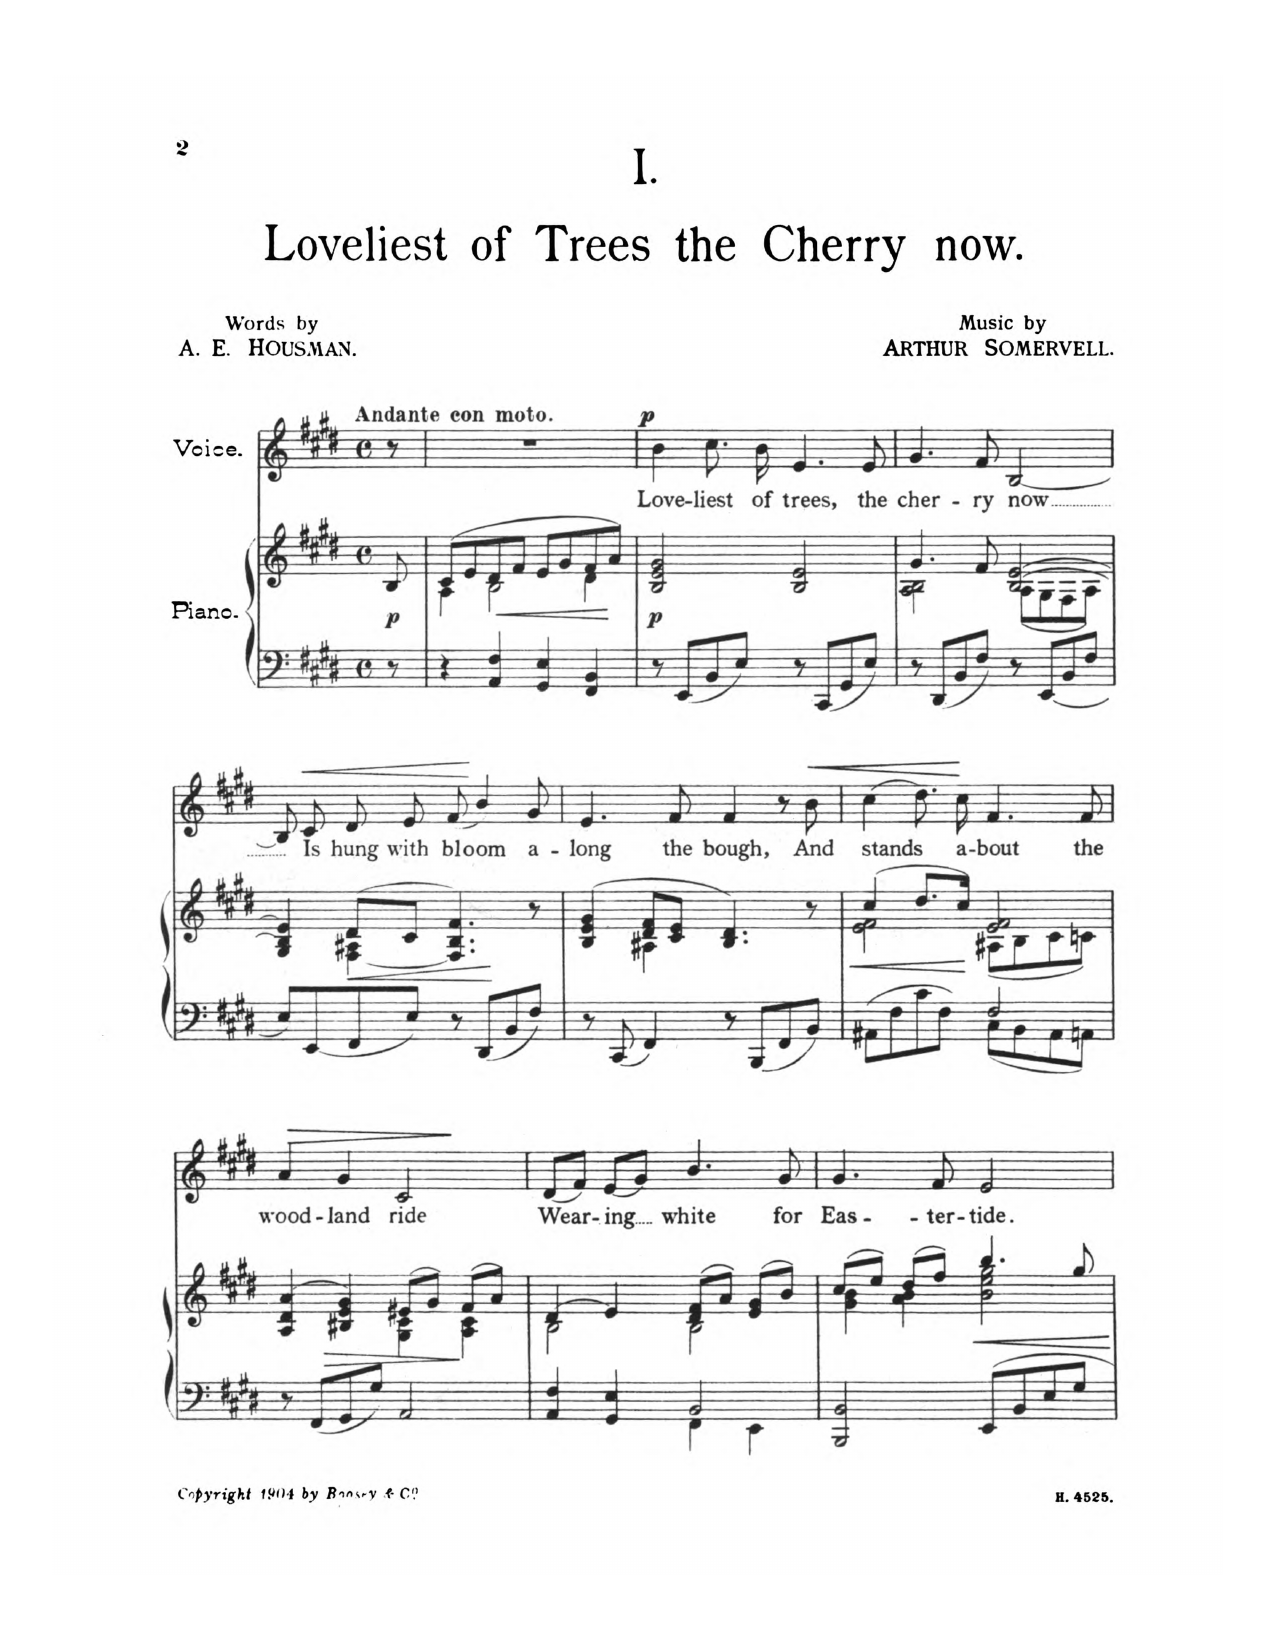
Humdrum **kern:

**kern	**kern	**dynam	**kern	**text	**dynam
*part2	*part2	*part2	*part1	*part1	*part1
*staff3	*staff2	*staff2/3	*staff1	*staff1	*staff1
*I"Piano	*	*	*I"Voice	*	*
*I'Pno	*	*	*	*	*
*clefF4	*clefG2	*	*clefG2	*	*
*k[f#c#g#d#]	*k[f#c#g#d#]	*	*k[f#c#g#d#]	*	*
*M4/4	*M4/4	*	*M4/4	*	*
*met(c)	*met(c)	*	*met(c)	*	*
=	=	=	=	=	=
!	!	!	!LO:TX:a:B:t=Andante con moto	!	!
!	!	!LO:DY:b	!	!	!
8r	8B/	p	8r	.	.
=1	=1	=1	=1	=1	=1
*	*^	*	*	*	*
4r	(8c#/L	4A\	.	1r	.	.
.	8e/	.	.	.	.	.
4AA/ 4F#/	8d#/	2B\	.	.	.	.
!	!	!	!LO:HP:b	!	!	!
.	8f#/J	.	<	.	.	.
4GG#/ 4E/	8e/L	.	.	.	.	.
.	8g#/	.	.	.	.	.
4FF#/ 4BB/	8f#/	4d#\	.	.	.	.
.	8a/J)	.	.	.	.	.
*	*v	*v	*	*	*	*
.	.	[	.	.	.
=2	=2	=2	=2	=2	=2
!	!	!LO:DY:b	!	!	!LO:DY:a
8r	2B/ 2e/ 2g#/	p	4b\	Love-	p
8EE/L	.	.	.	.	.
8BB/	.	.	8.cc#\	-liest	.
8E/J	.	.	.	.	.
.	.	.	16b\	of	.
8r	2B/ 2e/	.	4.e/	trees,	.
8CC#/L	.	.	.	.	.
8GG#/	.	.	.	.	.
8E/J	.	.	8e/	the	.
=3	=3	=3	=3	=3	=3
*	*^	*	*	*	*
8r	4.g#/	2A\ 2B\	.	4.g#/	cher-	.
8DD#/L	.	.	.	.	.	.
8BB/	.	.	.	.	.	.
8F#/J	8f#/	.	.	8f#/	-ry	.
8r	[2B/ [2e/	(8A\L	.	[2B/	now	.
8EE/L	.	8G#\	.	.	.	.
8BB/	.	8F#\	.	.	.	.
8F#/J	.	8A\J)	.	.	.	.
=4	=4	=4	=4	=4	=4	=4
8E/L	4G#/ 4B/] 4e/]	4ryy	.	8B/]	.	.
!	!	!	!	!	!	!LO:HP:b
8EE/	.	.	.	8c#/	is	<
!	!	!	!LO:HP:b	!	!	!
8FF#/	(8d#/L	[4F#\ 4A#X\	<	8d#/	hung	.
8E/J	8c#/J	.	.	8e/	with	.
8r	4.F#/] 4.B/ 4.f#/)	2ryy	.	(8f#/	bloom	.
8DD#/L	.	.	.	4b/)	.	[
8BB/	.	.	.	.	.	.
8F#/J	8r	.	[	8g#/	a-	.
=5	=5	=5	=5	=5	=5	=5
8r	(>4B/ 4e/ 4g#/	4ryy	.	4.e/	-long	.
8CC#/	.	.	.	.	.	.
4FF#/	8d#/ 8f#/L	4A#X\	.	.	.	.
.	8c#/ 8e/J	.	.	8f#/	the	.
8r	4.B/ 4.d#/)	2ryy	.	4f#/	bough,	.
8BBB/L	.	.	.	.	.	.
8FF#/	.	.	.	8r	.	.
!	!	!	!	!	!	!LO:HP:b
8BB/J	8r	.	.	8b\	And	<
=6	=6	=6	=6	=6	=6	=6
*^	*	*	*	*	*	*
!	!	!	!	!LO:HP:b	!	!	!
8AA#X\L	2ryy	(4cc#/	2e\ 2f#\	<	(4cc#\	stands	.
8F#\	.	.	.	.	.	.	.
8c#\	.	8.dd#/L	.	.	8.dd#\)	.	.
8F#\J	.	.	.	.	.	.	.
.	.	16cc#/Jk)	.	.	16cc#\	a-	.
2F#/	8C#\L	2e/ 2f#/	(8A#X\L	[	4.f#/	-bout	[
.	8BB\	.	8B\	.	.	.	.
.	8AA#\	.	8c#\	.	.	.	.
.	8AAn\J	.	8cn\J)	.	8f#/	the	.
=7	=7	=7	=7	=7	=7	=7	=7
!	!	!	!	!	!	!	!LO:HP:b
*v	*v	*	*	*	*	*	*
8r	(>4A/ 4d#/ 4a/	2ryy	.	4a/	wood-	>
8FF#/L	.	.	.	.	.	.
!	!	!	!LO:HP:b	!	!	!
8GG#/	4B#X/ 4e/ 4g#/)	.	>	4g#/	-land	.
8G#/J	.	.	.	.	.	.
2AA/	(8e#X/L	4G#\ 4c#\	.	2c#/	ride	.
.	8g#/J)	.	.	.	.	.
.	(8f#/L	4A\ 4c#\	]	.	.	.
.	8a/J)	.	.	.	.	.
*	*v	*v	*	*	*	*
.	.	.	.	.	]
=8	=8	=8	=8	=8	=8
*^	*^	*	*	*	*
4AA/ 4F#/	2ryy	(4d#/	2B\	.	(8d#/L	Wear-	.
.	.	.	.	.	8f#/J)	.	.
4GG#/ 4E/	.	4e/)	.	.	(8e/L	-ing	.
.	.	.	.	.	8g#/J)	.	.
2BB/	4FF#\	(8d#/ 8f#/L	2B\	.	4.b\	white	.
.	.	8a/J)	.	.	.	.	.
.	4EE\	(8e/ 8g#/L	.	.	.	.	.
.	.	8b/J)	.	.	8g#/	for	.
*v	*v	*	*	*	*	*	*
=9	=9	=9	=9	=9	=9	=9
2BBB/ 2BB/	(8cc#/L	4g#\ 4b\	.	4.g#/	Eas-	.
.	8ee/J)	.	.	.	.	.
.	(8dd#/L	4a\ 4b\	.	.	.	.
.	8ff#/J)	.	.	8f#/	-ter-	.
8EE/L	4.bb/	2b\ 2ee\ 2gg#\	.	2e/	-tide.	.
8BB/	.	.	.	.	.	.
8E/	.	.	.	.	.	.
8G#/J	8gg#/	.	.	.	.	.
*	*v	*v	*	*	*	*
=	=	=	=	=	=
*-	*-	*-	*-	*-	*-
